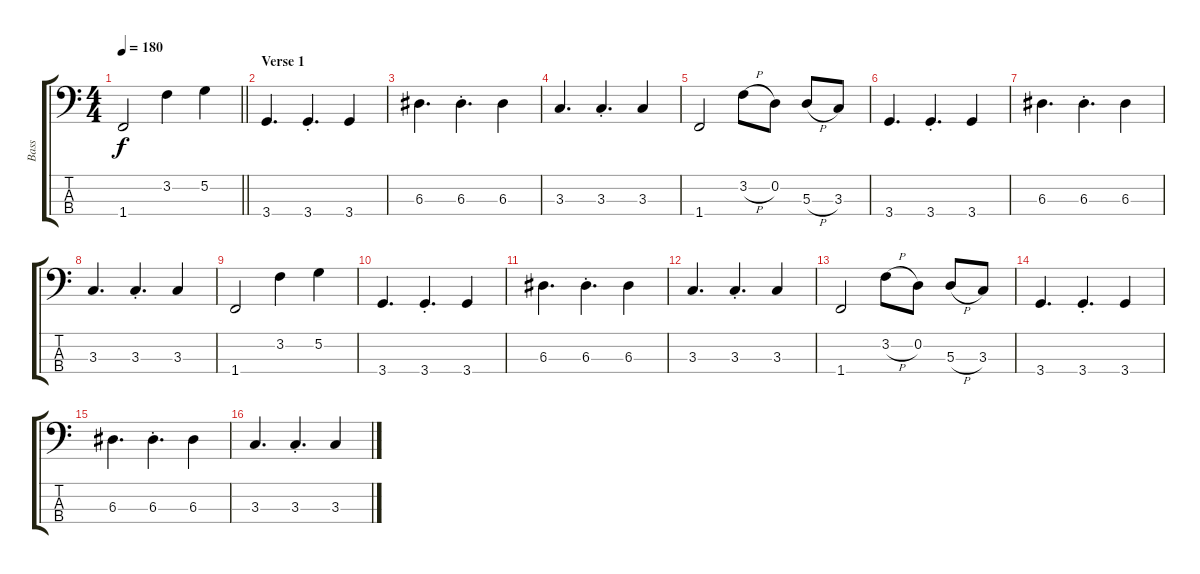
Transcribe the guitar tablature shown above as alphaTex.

\track ("Bass" "Bass") {instrument electricbassfinger}
\staff {score tabs}
\tuning (G2 D2 A1 E1) {hide}
\ts (4 4)
\tempo 180
\clef f4
\barLineRight lightlight
\ks c
1.4.2{dy f} 3.2.4 5.2.4 |
\section ("" "Verse 1")
3.4.4{d} 3.4{st}.4{d} 3.4.4 |
6.3.4{d} 6.3{st}.4{d} 6.3.4 |
3.3.4{d} 3.3{st}.4{d} 3.3.4 |
1.4.2 3.2{h}.8 0.2.8 5.3{h}.8 3.3.8 |
3.4.4{d} 3.4{st}.4{d} 3.4.4 |
6.3.4{d} 6.3{st}.4{d} 6.3.4 |
3.3.4{d} 3.3{st}.4{d} 3.3.4 |
1.4.2 3.2.4 5.2.4 |
3.4.4{d} 3.4{st}.4{d} 3.4.4 |
6.3.4{d} 6.3{st}.4{d} 6.3.4 |
3.3.4{d} 3.3{st}.4{d} 3.3.4 |
1.4.2 3.2{h}.8 0.2.8 5.3{h}.8 3.3.8 |
3.4.4{d} 3.4{st}.4{d} 3.4.4 |
6.3.4{d} 6.3{st}.4{d} 6.3.4 |
3.3.4{d} 3.3{st}.4{d} 3.3.4
